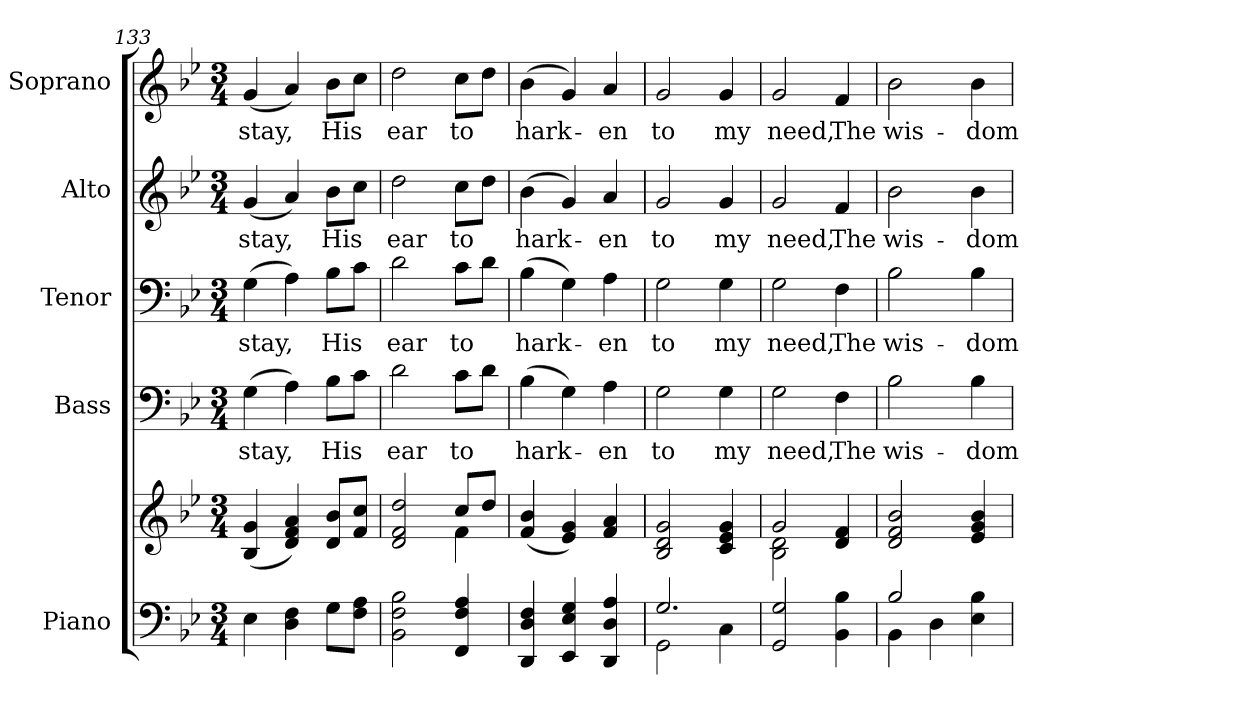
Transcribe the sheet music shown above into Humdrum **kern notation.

**kern	**kern	**kern	**text	**kern	**text	**kern	**text	**kern	**text
*part5	*part5	*part4	*part4	*part3	*part3	*part2	*part2	*part1	*part1
*staff6	*staff5	*staff4	*staff4	*staff3	*staff3	*staff2	*staff2	*staff1	*staff1
*I"Piano	*	*I"Bass	*	*I"Tenor	*	*I"Alto	*	*I"Soprano	*
*I'Pno.	*	*I'B.	*	*I'T.	*	*I'A.	*	*I'S.	*
*clefF4	*clefG2	*clefF4	*	*clefF4	*	*clefG2	*	*clefG2	*
*k[b-e-]	*k[b-e-]	*k[b-e-]	*	*k[b-e-]	*	*k[b-e-]	*	*k[b-e-]	*
*g:	*g:	*g:	*	*g:	*	*g:	*	*g:	*
*M3/4	*M3/4	*M3/4	*	*M3/4	*	*M3/4	*	*M3/4	*
=133	=133	=133	=133	=133	=133	=133	=133	=133	=133
!	!	!	!LO:LY:b:color=#000000	!	!	!	!	!	!
!	!	!	!	!	!LO:LY:b:color=#000000	!	!	!	!
!	!	!	!	!	!	!	!LO:LY:b:color=#000000	!	!
!	!	!	!	!	!	!	!	!	!LO:LY:b:color=#000000
4E-i\	(4B-i/ 4gi	(4Gi\	stay,	(4Gi\	stay,	(4gi/	stay,	(4gi/	stay,
4Di\ 4Fi	4di/ 4fi 4ai)	4Ai\)	.	4Ai\)	.	4ai/)	.	4ai/)	.
!	!	!	!LO:LY:b:color=#000000	!	!	!	!	!	!
!	!	!	!	!	!LO:LY:b:color=#000000	!	!	!	!
!	!	!	!	!	!	!	!LO:LY:b:color=#000000	!	!
!	!	!	!	!	!	!	!	!	!LO:LY:b:color=#000000
8Gi\L	8di/ 8b-iL	8B-i\L	His	8B-i\L	His	8b-i\L	His	8b-i\L	His
8Fi\ 8AiJ	8fi/ 8cciJ	8ci\J	.	8ci\J	.	8cci\J	.	8cci\J	.
=134	=134	=134	=134	=134	=134	=134	=134	=134	=134
*	*^	*	*	*	*	*	*	*	*
!	!	!	!	!LO:LY:b:color=#000000	!	!	!	!	!	!
!	!	!	!	!	!	!LO:LY:b:color=#000000	!	!	!	!
!	!	!	!	!	!	!	!	!LO:LY:b:color=#000000	!	!
!	!	!	!	!	!	!	!	!	!	!LO:LY:b:color=#000000
2BB-i\ 2Fi 2B-i	2di/ 2fi 2ddi	2ryy	2di\	ear	2di\	ear	2ddi\	ear	2ddi\	ear
!	!	!	!	!LO:LY:b:color=#000000	!	!	!	!	!	!
!	!	!	!	!	!	!LO:LY:b:color=#000000	!	!	!	!
!	!	!	!	!	!	!	!	!LO:LY:b:color=#000000	!	!
!	!	!	!	!	!	!	!	!	!	!LO:LY:b:color=#000000
4FFi/ 4Fi 4Ai	8cci/L	4fi\	8ci\L	to	8ci\L	to	8cci\L	to	8cci\L	to
.	8ddi/J	.	8di\J	.	8di\J	.	8ddi\J	.	8ddi\J	.
*	*v	*v	*	*	*	*	*	*	*	*
=135	=135	=135	=135	=135	=135	=135	=135	=135	=135
!	!	!	!LO:LY:b:color=#000000	!	!	!	!	!	!
!	!	!	!	!	!LO:LY:b:color=#000000	!	!	!	!
!	!	!	!	!	!	!	!LO:LY:b:color=#000000	!	!
!	!	!	!	!	!	!	!	!	!LO:LY:b:color=#000000
4DDi/ 4Di 4Fi	(4fi/ 4b-i	(4B-i\	hark-	(4B-i\	hark-	(4b-i\	hark-	(4b-i\	hark-
4EE-i/ 4E-i 4Gi	4e-i/ 4gi)	4Gi\)	.	4Gi\)	.	4gi/)	.	4gi/)	.
!	!	!	!LO:LY:b:color=#000000	!	!	!	!	!	!
!	!	!	!	!	!LO:LY:b:color=#000000	!	!	!	!
!	!	!	!	!	!	!	!LO:LY:b:color=#000000	!	!
!	!	!	!	!	!	!	!	!	!LO:LY:b:color=#000000
4DDi/ 4Di 4Ai	4fi/ 4ai	4Ai\	-en	4Ai\	-en	4ai/	-en	4ai/	-en
=136	=136	=136	=136	=136	=136	=136	=136	=136	=136
*^	*	*	*	*	*	*	*	*	*
!	!	!	!	!LO:LY:b:color=#000000	!	!	!	!	!	!
!	!	!	!	!	!	!LO:LY:b:color=#000000	!	!	!	!
!	!	!	!	!	!	!	!	!LO:LY:b:color=#000000	!	!
!	!	!	!	!	!	!	!	!	!	!LO:LY:b:color=#000000
2.Gi/	2GGi\	2B-i/ 2di 2gi	2Gi\	to	2Gi\	to	2gi/	to	2gi/	to
!	!	!	!	!LO:LY:b:color=#000000	!	!	!	!	!	!
!	!	!	!	!	!	!LO:LY:b:color=#000000	!	!	!	!
!	!	!	!	!	!	!	!	!LO:LY:b:color=#000000	!	!
!	!	!	!	!	!	!	!	!	!	!LO:LY:b:color=#000000
.	4Ci\	4ci/ 4e-i 4gi	4Gi\	my	4Gi\	my	4gi/	my	4gi/	my
*v	*v	*	*	*	*	*	*	*	*	*
=137	=137	=137	=137	=137	=137	=137	=137	=137	=137
*	*^	*	*	*	*	*	*	*	*
*^	*	*	*	*	*	*	*	*	*	*
!	!	!	!	!	!LO:LY:b:color=#000000	!	!	!	!	!	!
*v	*v	*	*	*	*	*	*	*	*	*	*
*^	*	*	*	*	*	*	*	*	*	*
!	!	!	!	!	!	!	!LO:LY:b:color=#000000	!	!	!	!
*v	*v	*	*	*	*	*	*	*	*	*	*
*^	*	*	*	*	*	*	*	*	*	*
!	!	!	!	!	!	!	!	!	!LO:LY:b:color=#000000	!	!
*v	*v	*	*	*	*	*	*	*	*	*	*
*^	*	*	*	*	*	*	*	*	*	*
!	!	!	!	!	!	!	!	!	!	!	!LO:LY:b:color=#000000
*v	*v	*	*	*	*	*	*	*	*	*	*
2GGi/ 2Gi	2gi/	2B-i\ 2di	2Gi\	need,	2Gi\	need,	2gi/	need,	2gi/	need,
!	!	!	!	!LO:LY:b:color=#000000	!	!	!	!	!	!
!	!	!	!	!	!	!LO:LY:b:color=#000000	!	!	!	!
!	!	!	!	!	!	!	!	!LO:LY:b:color=#000000	!	!
!	!	!	!	!	!	!	!	!	!	!LO:LY:b:color=#000000
4BB-i\ 4B-i	4di/ 4fi	4ryy	4Fi\	The	4Fi\	The	4fi/	The	4fi/	The
*	*v	*v	*	*	*	*	*	*	*	*
=138	=138	=138	=138	=138	=138	=138	=138	=138	=138
*^	*	*	*	*	*	*	*	*	*
*	*	*^	*	*	*	*	*	*	*	*
!	!	!	!	!	!LO:LY:b:color=#000000	!	!	!	!	!	!
*	*	*v	*v	*	*	*	*	*	*	*	*
*	*	*^	*	*	*	*	*	*	*	*
!	!	!	!	!	!	!	!LO:LY:b:color=#000000	!	!	!	!
*	*	*v	*v	*	*	*	*	*	*	*	*
*	*	*^	*	*	*	*	*	*	*	*
!	!	!	!	!	!	!	!	!	!LO:LY:b:color=#000000	!	!
*	*	*v	*v	*	*	*	*	*	*	*	*
*	*	*^	*	*	*	*	*	*	*	*
!	!	!	!	!	!	!	!	!	!	!	!LO:LY:b:color=#000000
*	*	*v	*v	*	*	*	*	*	*	*	*
2B-i/	4BB-i\	2di/ 2fi 2b-i	2B-i\	wis-	2B-i\	wis-	2b-i\	wis-	2b-i\	wis-
.	4Di\	.	.	.	.	.	.	.	.	.
!	!	!	!	!LO:LY:b:color=#000000	!	!	!	!	!	!
!	!	!	!	!	!	!LO:LY:b:color=#000000	!	!	!	!
!	!	!	!	!	!	!	!	!LO:LY:b:color=#000000	!	!
!	!	!	!	!	!	!	!	!	!	!LO:LY:b:color=#000000
4E-i\ 4B-i	4ryy	4e-i/ 4gi 4b-i	4B-i\	-dom	4B-i\	-dom	4b-i\	-dom	4b-i\	-dom
*v	*v	*	*	*	*	*	*	*	*	*
=	=	=	=	=	=	=	=	=	=
*-	*-	*-	*-	*-	*-	*-	*-	*-	*-
